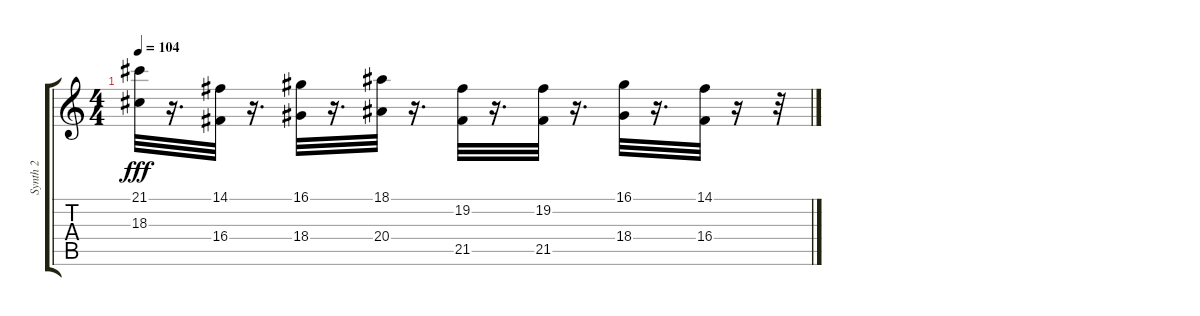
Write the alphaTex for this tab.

\track ("Synth 2" "Synth 2") {instrument lead4chiff}
\staff {score tabs}
\tuning (E4 B3 G3 D3 A2 E2) {hide}
\ts (4 4)
\tempo 104
\clef g2
\ks c
(21.1 18.3).32{dy fff} r.16{d} (14.1 16.4).32 r.16{d} (16.1 18.4).32 r.16{d} (18.1 20.4).32 r.16{d} (19.2 21.5).32 r.16{d} (19.2 21.5).32 r.16{d} (16.1 18.4).32 r.16{d} (14.1 16.4).32 r.16 r.32
